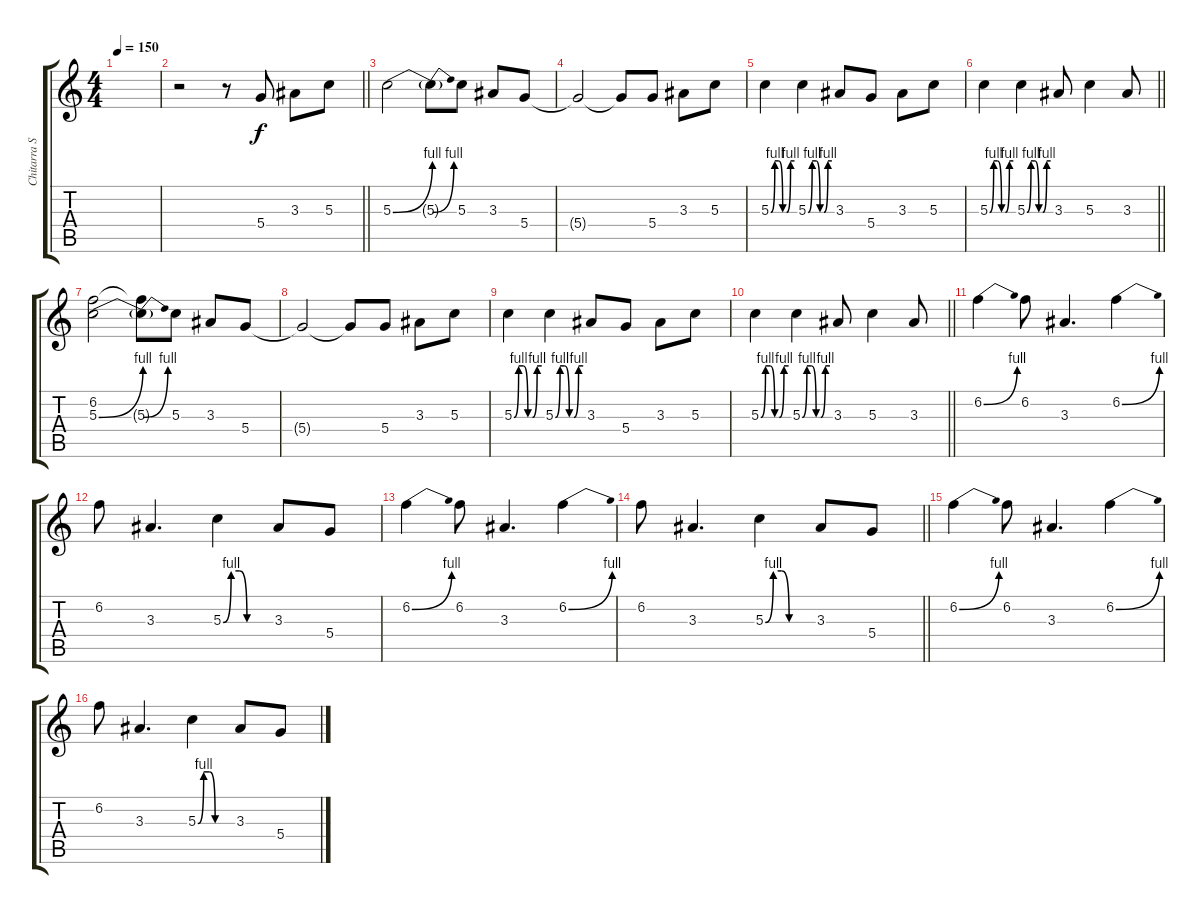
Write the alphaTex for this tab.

\track ("Chitarra Solo" "Chitarra S") {instrument distortionguitar}
\staff {score tabs}
\tuning (E4 B3 G3 D3 A2 E2) {hide}
\ts (4 4)
\tempo 150
\clef g2
\ks c
|
\barLineRight lightlight
r.2 r.8 5.4.8 3.3.8 5.3.8 |
5.3{be (bend 0 0 60 4)}.2 5.3{be (bend 0 0 60 4) t}.8 5.3.8 3.3.8 5.4.8 |
5.4{t}.2 5.4{t}.8 5.4.8 3.3.8 5.3.8 |
5.3{be (custom 0 0 10 4 20 4 30 0 40 0 50 4 60 4)}.4 5.3{be (custom 0 0 10 4 20 4 30 0 40 0 50 4 60 4)}.4 3.3.8 5.4.8 3.3.8 5.3.8 |
\barLineRight lightlight
5.3{be (custom 0 0 10 4 20 4 30 0 40 0 50 4 60 4)}.4 5.3{be (custom 0 0 10 4 20 4 30 0 40 0 50 4 60 4)}.4 3.3.8 5.3.4 3.3.8 |
(6.2 5.3{be (bend 0 0 60 4)}).2 (6.2{t} 5.3{be (bend 0 0 60 4) t}).8 5.3.8 3.3.8 5.4.8 |
5.4{t}.2 5.4{t}.8 5.4.8 3.3.8 5.3.8 |
5.3{be (custom 0 0 10 4 20 4 30 0 40 0 50 4 60 4)}.4 5.3{be (custom 0 0 10 4 20 4 30 0 40 0 50 4 60 4)}.4 3.3.8 5.4.8 3.3.8 5.3.8 |
\barLineRight lightlight
5.3{be (custom 0 0 10 4 20 4 30 0 40 0 50 4 60 4)}.4 5.3{be (custom 0 0 10 4 20 4 30 0 40 0 50 4 60 4)}.4 3.3.8 5.3.4 3.3.8 |
6.2{be (bend 0 0 60 4)}.4 6.2.8 3.3.4{d} 6.2{be (bend 0 0 60 4)}.4 |
6.2.8 3.3.4{d} 5.3{be (custom 0 0 10 4 20 4 30 0 60 0)}.4 3.3.8 5.4.8 |
6.2{be (bend 0 0 60 4)}.4 6.2.8 3.3.4{d} 6.2{be (bend 0 0 60 4)}.4 |
\barLineRight lightlight
6.2.8 3.3.4{d} 5.3{be (custom 0 0 10 4 20 4 30 0 60 0)}.4 3.3.8 5.4.8 |
6.2{be (bend 0 0 60 4)}.4 6.2.8 3.3.4{d} 6.2{be (bend 0 0 60 4)}.4 |
6.2.8 3.3.4{d} 5.3{be (custom 0 0 10 4 20 4 30 0 60 0)}.4 3.3.8 5.4.8
